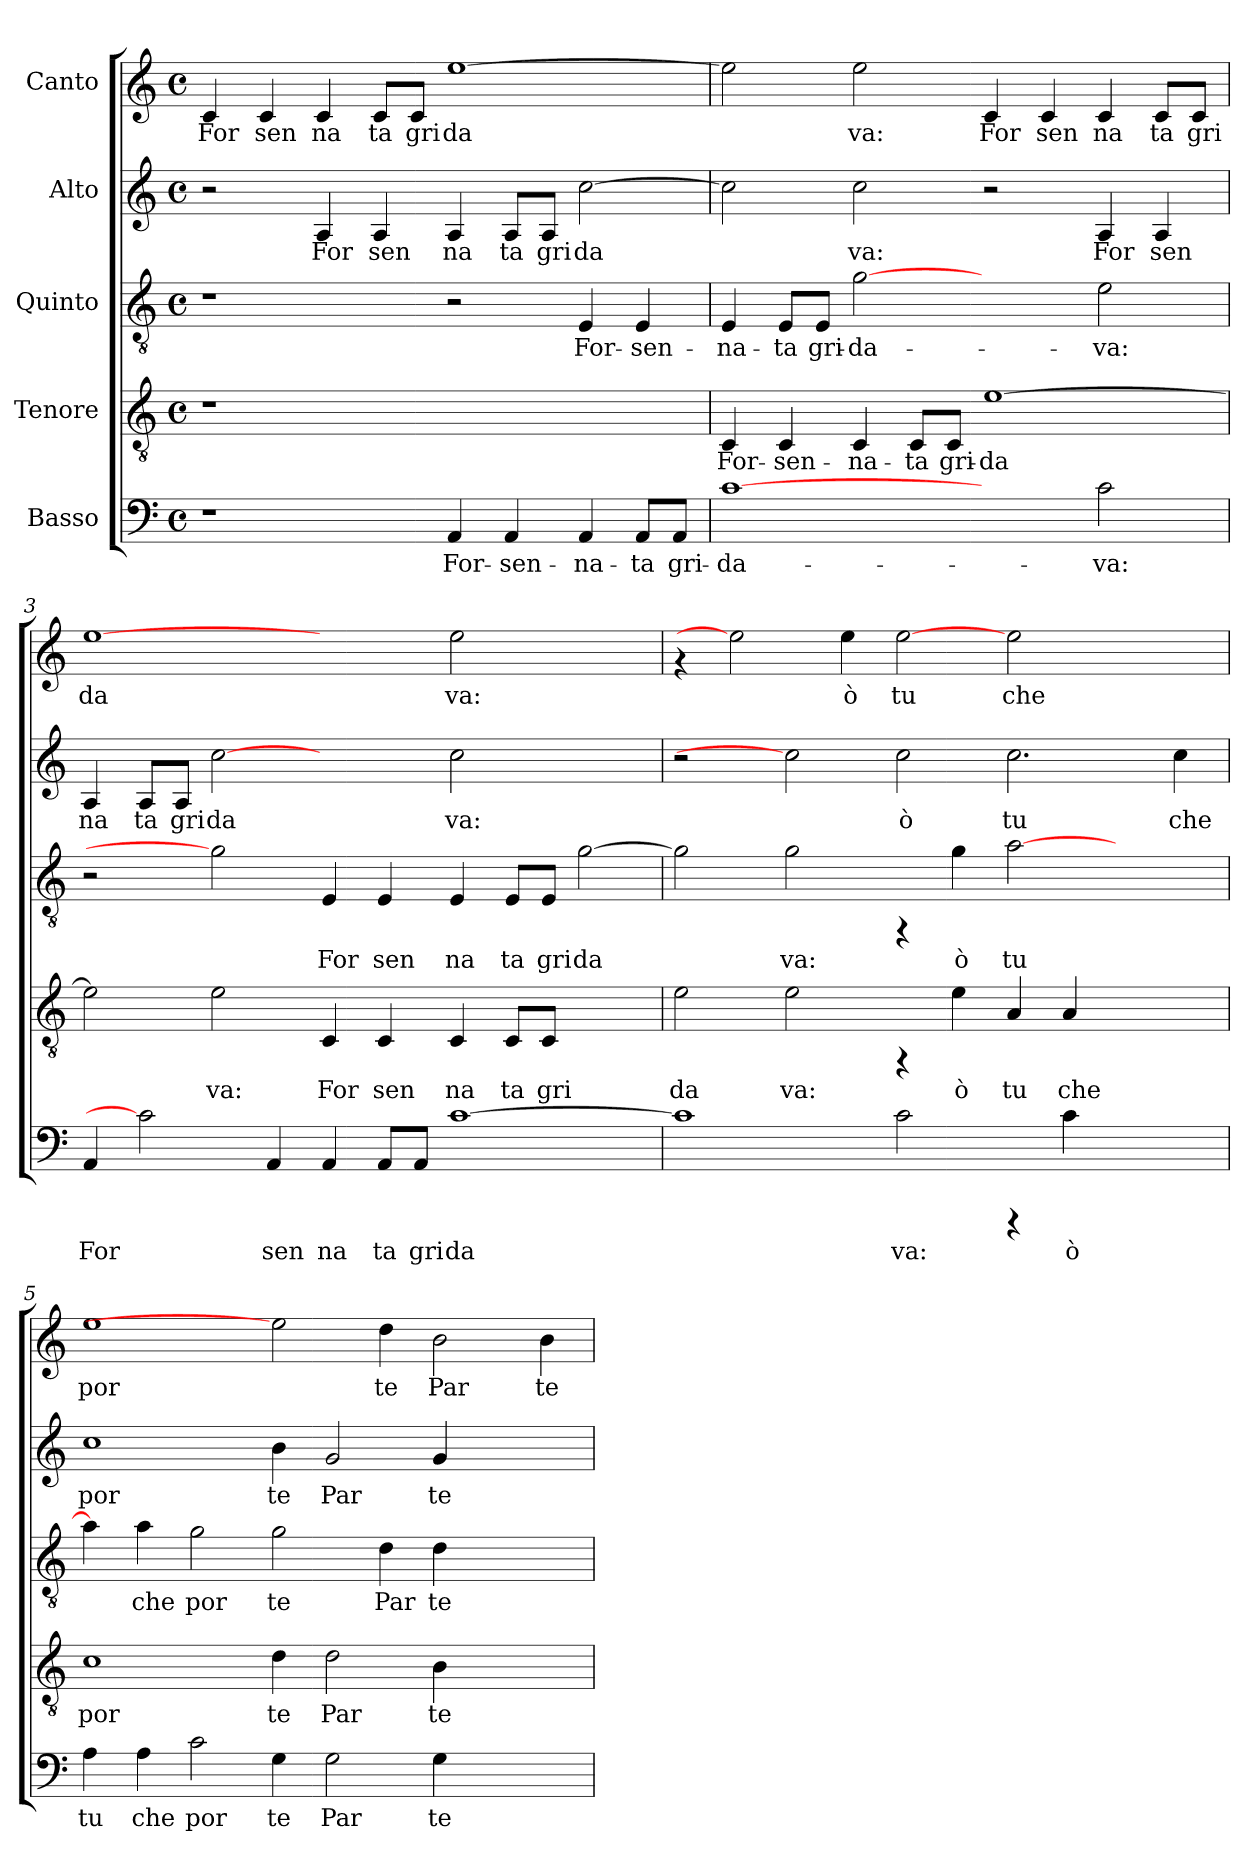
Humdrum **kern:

**kern	**text	**kern	**text	**kern	**text	**kern	**text	**kern	**text
*part5	*part5	*part4	*part4	*part3	*part3	*part2	*part2	*part1	*part1
*staff5	*staff5	*staff4	*staff4	*staff3	*staff3	*staff2	*staff2	*staff1	*staff1
*I"Basso	*	*I"Tenore	*	*I"Quinto	*	*I"Alto	*	*I"Canto	*
!!LO:PB:g=z
*stria5	*	*stria5	*	*stria5	*	*stria5	*	*stria5	*
*clefF4	*	*clefGv2	*	*clefGv2	*	*clefG2	*	*clefG2	*
*k[]	*	*k[]	*	*k[]	*	*k[]	*	*k[]	*
*C:	*	*C:	*	*C:	*	*C:	*	*C:	*
*M4/4	*	*M4/4	*	*M4/4	*	*M4/4	*	*M4/4	*
*met(c)	*	*met(c)	*	*met(c)	*	*met(c)	*	*met(c)	*
=1	=1	=1	=1	=1	=1	=1	=1	=1	=1
!	!	!	!	!	!	!	!	!	!LO:LY:b:cj
1r	.	1r	.	1r	.	2r	.	4c/	For
!	!	!	!	!	!	!	!	!	!LO:LY:b:cj
.	.	.	.	.	.	.	.	4c/	sen
!	!	!	!	!	!	!	!LO:LY:b:cj	!	!LO:LY:b:cj
.	.	.	.	.	.	4A/	For	4c/	na
!	!	!	!	!	!	!	!LO:LY:b:cj	!	!LO:LY:b:cj
.	.	.	.	.	.	4A/	sen	8c/L	ta
!	!	!	!	!	!	!	!	!	!LO:LY:b:cj
.	.	.	.	.	.	.	.	8c/J	gri
!	!LO:LY:b:cj	!	!	!	!	!	!LO:LY:b:cj	!	!LO:LY:b:cj
4AA/	For-	1ryy	.	2r	.	4A/	na	[>1ee	da
!	!LO:LY:b:cj	!	!	!	!	!	!LO:LY:b:cj	!	!
4AA/	-sen-	.	.	.	.	8A/L	ta	.	.
!	!	!	!	!	!	!	!LO:LY:b:cj	!	!
.	.	.	.	.	.	8A/J	gri	.	.
!	!LO:LY:b:cj	!	!	!	!LO:LY:b:cj	!	!LO:LY:b:cj	!	!
4AA/	-na-	.	.	4E/	For-	[>2cc\	da	.	.
!	!LO:LY:b:cj	!	!	!	!LO:LY:b:cj	!	!	!	!
8AA/L	-ta	.	.	4E/	-sen-	.	.	.	.
!	!LO:LY:b:cj	!	!	!	!	!	!	!	!
8AA/J	gri-	.	.	.	.	.	.	.	.
=2	=2	=2	=2	=2	=2	=2	=2	=2	=2
!	!LO:LY:b:cj	!	!LO:LY:b:cj	!	!LO:LY:b:cj	!	!LO:LY:b:cj	!	!LO:LY:b:cj
[1c	-da-	4C/	For-	4E/	-na-	2cc\]	.	2ee\]	.
!	!	!	!LO:LY:b:cj	!	!LO:LY:b:cj	!	!	!	!
.	.	4C/	-sen-	8E/L	-ta	.	.	.	.
!	!	!	!	!	!LO:LY:b:cj	!	!	!	!
.	.	.	.	8E/J	gri-	.	.	.	.
!	!	!	!LO:LY:b:cj	!	!LO:LY:b:cj	!	!LO:LY:b:cj	!	!LO:LY:b:cj
.	.	4C/	-na-	[2g	-da-	2cc\	va:	2ee\	va:
!	!	!	!LO:LY:b:cj	!	!	!	!	!	!
.	.	8C/L	-ta	.	.	.	.	.	.
!	!	!	!LO:LY:b:cj	!	!	!	!	!	!
.	.	8C/J	gri-	.	.	.	.	.	.
!	!	!	!LO:LY:b:cj	!	!	!	!	!	!LO:LY:b:cj
2ryy	.	[<1e	-da-	2ryy	.	2r	.	4c/	For
!	!	!	!	!	!	!	!	!	!LO:LY:b:cj
.	.	.	.	.	.	.	.	4c/	sen
!	!LO:LY:b:cj	!	!	!	!LO:LY:b:cj	!	!LO:LY:b:cj	!	!LO:LY:b:cj
2c\	-va:	.	.	2e\	-va:	4A/	For	4c/	na
!	!	!	!	!	!	!	!LO:LY:b:cj	!	!LO:LY:b:cj
.	.	.	.	.	.	4A/	sen	8c/L	ta
!	!	!	!	!	!	!	!	!	!LO:LY:b:cj
.	.	.	.	.	.	.	.	8c/J	gri
!!LO:LB:g=z
=3	=3	=3	=3	=3	=3	=3	=3	=3	=3
!	!LO:LY:b:cj	!	!LO:LY:b:cj	!	!	!	!LO:LY:b:cj	!	!LO:LY:b:cj
4AA/	For	2e\]	--	2r	.	4A/	na	[1ee	da
!	!	!	!	!	!	!	!LO:LY:b:cj	!	!
2c]	.	.	.	.	.	8A/L	ta	.	.
!	!	!	!	!	!	!	!LO:LY:b:cj	!	!
.	.	.	.	.	.	8A/J	gri	.	.
!	!	!	!LO:LY:b:cj	!	!	!	!LO:LY:b:cj	!	!
.	.	2e\	-va:	2g]	.	[2cc	da	.	.
!	!LO:LY:b:cj	!	!	!	!	!	!	!	!
4AA/	sen	.	.	.	.	.	.	.	.
!	!LO:LY:b:cj	!	!LO:LY:b:cj	!	!LO:LY:b:cj	!	!	!	!
4AA/	na	4C/	For	4E/	For	2ryy	.	2ryy	.
!	!LO:LY:b:cj	!	!LO:LY:b:cj	!	!LO:LY:b:cj	!	!	!	!
8AA/L	ta	4C/	sen	4E/	sen	.	.	.	.
!	!LO:LY:b:cj	!	!	!	!	!	!	!	!
8AA/J	gri	.	.	.	.	.	.	.	.
!	!LO:LY:b:cj	!	!LO:LY:b:cj	!	!LO:LY:b:cj	!	!LO:LY:b:cj	!	!LO:LY:b:cj
[>1c	da	4C/	na	4E/	na	2cc\	va:	2ee\	va:
!	!	!	!LO:LY:b:cj	!	!LO:LY:b:cj	!	!	!	!
.	.	8C/L	ta	8E/L	ta	.	.	.	.
!	!	!	!LO:LY:b:cj	!	!LO:LY:b:cj	!	!	!	!
.	.	8C/J	gri	8E/J	gri	.	.	.	.
!	!	!	!	!	!LO:LY:b:cj	!	!	!	!
.	.	2ryy	.	[>2g\	da	2ryy	.	2ryy	.
=4	=4	=4	=4	=4	=4	=4	=4	=4	=4
!	!LO:LY:b:cj	!	!LO:LY:b:cj	!	!LO:LY:b:cj	!	!	!	!
1c]	.	2e\	da	2g\]	.	2r	.	4rf	.
.	.	.	.	.	.	.	.	2ee]	.
!	!	!	!LO:LY:b:cj	!	!LO:LY:b:cj	!	!	!	!
.	.	2e\	va:	2g\	va:	2cc]	.	.	.
!	!	!	!	!	!	!	!	!	!LO:LY:b:cj
.	.	.	.	.	.	.	.	4ee\	ò
!	!LO:LY:b:cj	!	!	!	!	!	!LO:LY:b:cj	!	!LO:LY:b:cj
2c\	va:	4rFF	.	4rFF	.	2cc\	ò	[2ee	tu
!	!	!	!LO:LY:b:cj	!	!LO:LY:b:cj	!	!	!	!
.	.	4e\	ò	4g\	ò	.	.	.	.
!	!	!	!LO:LY:b:cj	!	!LO:LY:b:cj	!	!LO:LY:b:cj	!	!LO:LY:b:cj
4rCCC	.	4A/	tu	[>2a\	tu	2.cc\	tu	2ee\	che
!	!LO:LY:b:cj	!	!LO:LY:b:cj	!	!	!	!	!	!
4c\	ò	4A/	che	.	.	.	.	.	.
2ryy	.	2ryy	.	2ryy	.	.	.	2ryy	.
!	!	!	!	!	!	!	!LO:LY:b:cj	!	!
.	.	.	.	.	.	4cc\	che	.	.
=5	=5	=5	=5	=5	=5	=5	=5	=5	=5
!	!LO:LY:b:cj	!	!LO:LY:b:cj	!	!LO:LY:b:cj	!	!LO:LY:b:cj	!	!LO:LY:b:cj
4A\	tu	1c	por	4a\]	.	1cc	por	1ee>	por
!	!LO:LY:b:cj	!	!	!	!LO:LY:b:cj	!	!	!	!
4A\	che	.	.	4a\	che	.	.	.	.
!	!LO:LY:b:cj	!	!	!	!LO:LY:b:cj	!	!	!	!
2c\	por	.	.	2g\	por	.	.	.	.
!	!LO:LY:b:cj	!	!LO:LY:b:cj	!	!LO:LY:b:cj	!	!LO:LY:b:cj	!	!
4G\	te	4d\	te	2g\	te	4b\	te	2ee]	.
!	!LO:LY:b:cj	!	!LO:LY:b:cj	!	!	!	!LO:LY:b:cj	!	!
2G\	Par	2d\	Par	.	.	2g/	Par	.	.
!	!	!	!	!	!LO:LY:b:cj	!	!	!	!LO:LY:b:cj
.	.	.	.	4d\	Par	.	.	4dd\	te
!	!LO:LY:b:cj	!	!LO:LY:b:cj	!	!LO:LY:b:cj	!	!LO:LY:b:cj	!	!LO:LY:b:cj
4G\	te	4B\	te	4d\	te	4g/	te	2b\	Par
2ryy	.	2ryy	.	2ryy	.	2ryy	.	.	.
!	!	!	!	!	!	!	!	!	!LO:LY:b:cj
.	.	.	.	.	.	.	.	4b\	te
=	=	=	=	=	=	=	=	=	=
*-	*-	*-	*-	*-	*-	*-	*-	*-	*-
